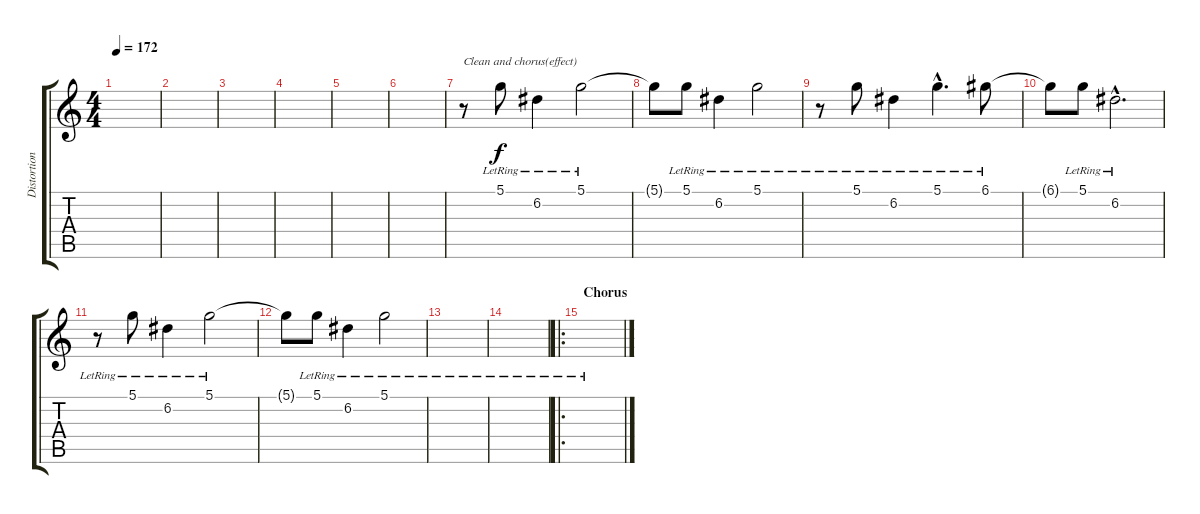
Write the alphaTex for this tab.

\track ("Distortion/Clean Guitar" "Distortion") {instrument distortionguitar}
\staff {score tabs}
\tuning (D4 A3 F3 C3 G2 C2) {hide}
\ts (4 4)
\tempo 172
\clef g2
\ks c
|
|
|
|
|
|
r.8{txt "Clean and chorus(effect)" instrument electricguitarclean} 5.1{lr}.8 6.2{lr}.4 5.1{lr}.2 |
5.1{t}.8 5.1{lr}.8 6.2{lr}.4 5.1{lr}.2 |
r.8 5.1{lr}.8 6.2{lr}.4 5.1{hac lr}.4{d} 6.1{lr}.8 |
6.1{t}.8 5.1{lr}.8 6.2{hac lr}.2{d} |
r.8 5.1{lr}.8 6.2{lr}.4 5.1{lr}.2 |
5.1{t}.8 5.1{lr}.8 6.2{lr}.4 5.1{lr}.2 |
|
|
\ro
\section ("" "Chorus")
